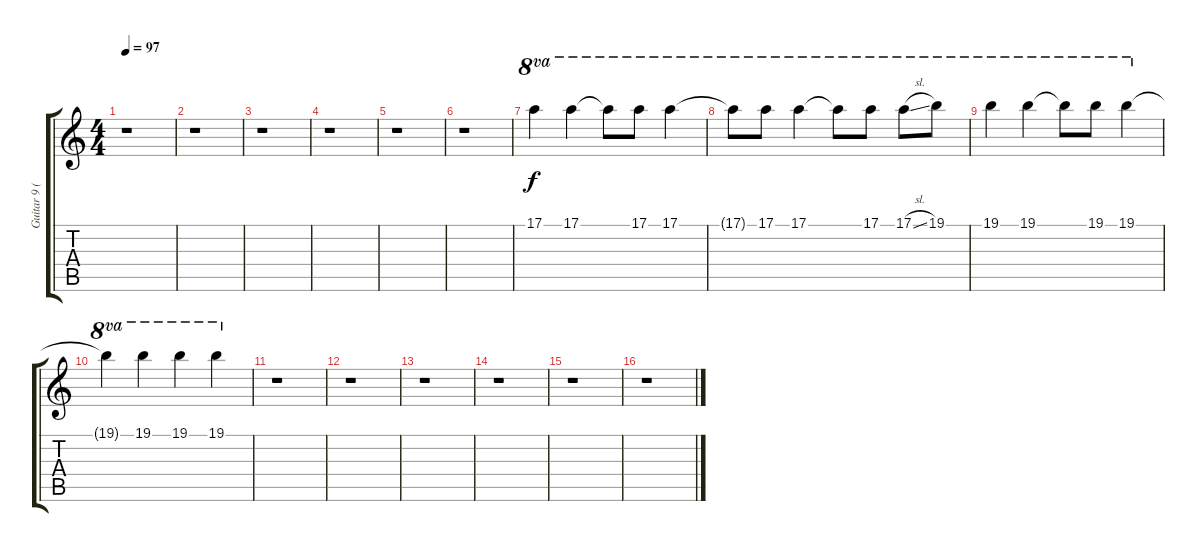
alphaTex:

\track ("Guitar 9 (dist.)" "Guitar 9 (") {instrument distortionguitar}
\staff {score tabs}
\tuning (E4 B3 G3 D3 A2 E2) {hide}
\ts (4 4)
\tempo 97
\clef g2
\ks aminor
r.1{dy f} |
r.1 |
r.1 |
r.1 |
r.1 |
r.1 |
17.1.4{ot 8va} 17.1.4{ot 8va} 17.1{t}.8{ot 8va} 17.1.8{ot 8va} 17.1.4{ot 8va} |
17.1{t}.8{ot 8va} 17.1.8{ot 8va} 17.1.4{ot 8va} 17.1{t}.8{ot 8va} 17.1.8{ot 8va} 17.1{sl}.8{ot 8va} 19.1.8{ot 8va} |
19.1.4{ot 8va} 19.1.4{ot 8va} 19.1{t}.8{ot 8va} 19.1.8{ot 8va} 19.1.4{ot 8va} |
19.1{t}.4{ot 8va} 19.1.4{ot 8va} 19.1.4{ot 8va} 19.1.4{ot 8va} |
r.1 |
r.1 |
r.1 |
r.1 |
r.1 |
r.1
